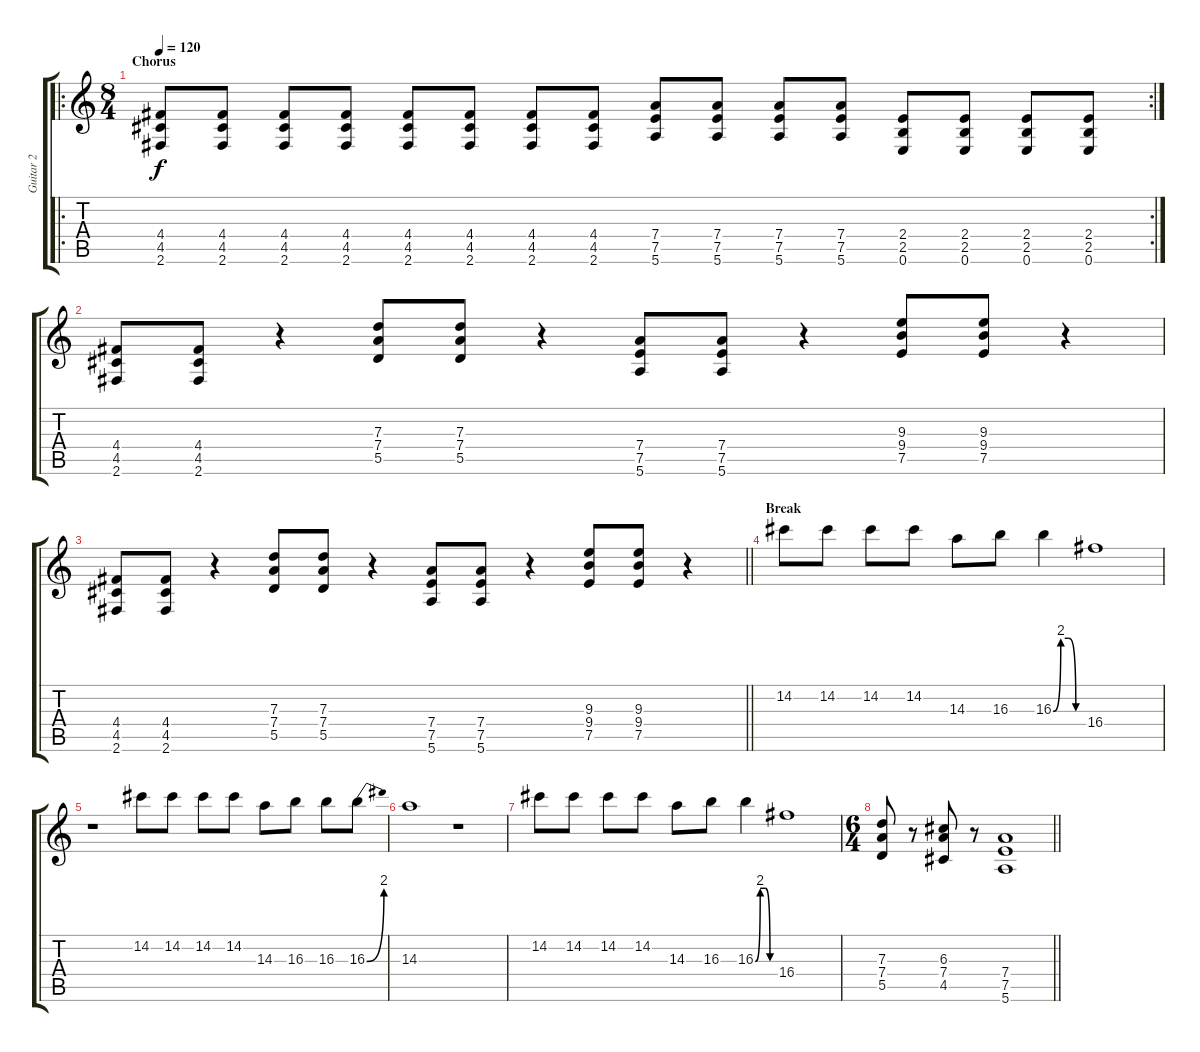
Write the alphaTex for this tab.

\track ("Guitar 2" "Guitar 2") {instrument distortionguitar}
\staff {score tabs}
\tuning (E4 B3 G3 D3 A2 E2) {hide}
\ro
\rc 2
\ts (8 4)
\section ("" "Chorus")
\tempo 120
\clef g2
\ks c
(4.4 4.5 2.6).8{dy f} (4.4 4.5 2.6).8 (4.4 4.5 2.6).8 (4.4 4.5 2.6).8 (4.4 4.5 2.6).8 (4.4 4.5 2.6).8 (4.4 4.5 2.6).8 (4.4 4.5 2.6).8 (7.4 7.5 5.6).8 (7.4 7.5 5.6).8 (7.4 7.5 5.6).8 (7.4 7.5 5.6).8 (2.4 2.5 0.6).8 (2.4 2.5 0.6).8 (2.4 2.5 0.6).8 (2.4 2.5 0.6).8 |
(4.4 4.5 2.6).8 (4.4 4.5 2.6).8 r.4 (7.3 7.4 5.5).8 (7.3 7.4 5.5).8 r.4 (7.4 7.5 5.6).8 (7.4 7.5 5.6).8 r.4 (9.3 9.4 7.5).8 (9.3 9.4 7.5).8 r.4 |
\barLineRight lightlight
(4.4 4.5 2.6).8 (4.4 4.5 2.6).8 r.4 (7.3 7.4 5.5).8 (7.3 7.4 5.5).8 r.4 (7.4 7.5 5.6).8 (7.4 7.5 5.6).8 r.4 (9.3 9.4 7.5).8 (9.3 9.4 7.5).8 r.4 |
\section ("" "Break")
14.2.8 14.2.8 14.2.8 14.2.8 14.3.8 16.3.8 16.3{be (custom 0 0 15 8 30 8 45 0 60 0)}.4 16.4.1 |
r.1 14.2.8 14.2.8 14.2.8 14.2.8 14.3.8 16.3.8 16.3.8 16.3{be (bend 0 0 60 8)}.8 |
14.3.1 r.1 |
14.2.8 14.2.8 14.2.8 14.2.8 14.3.8 16.3.8 16.3{be (custom 0 0 15 8 30 8 45 0 60 0)}.4 16.4.1 |
\ts (6 4)
\barLineRight lightlight
(7.3 7.4 5.5).8 r.8 (6.3 7.4 4.5).8 r.8 (7.4 7.5 5.6).1
